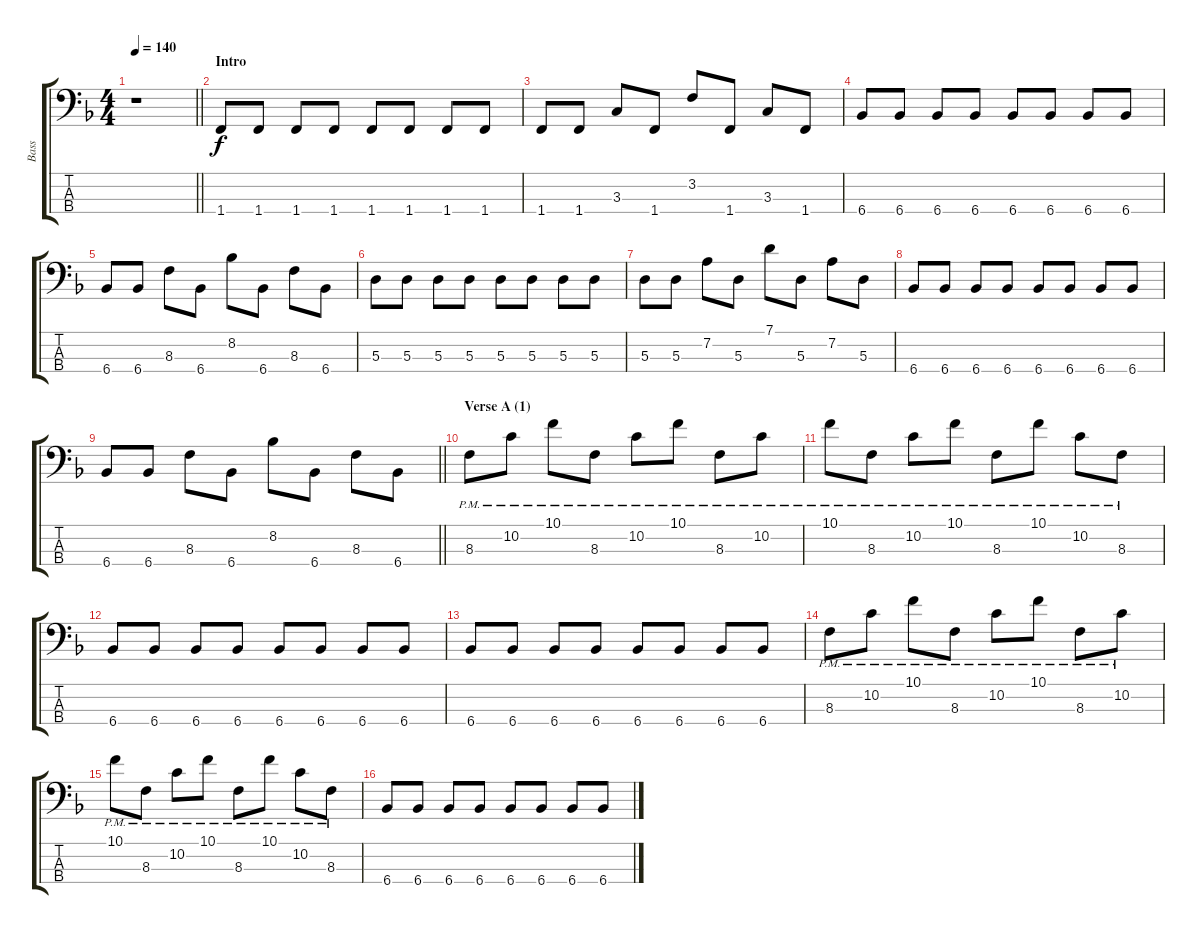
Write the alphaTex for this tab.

\track ("Bass" "Bass") {instrument electricbasspick}
\staff {score tabs}
\tuning (G2 D2 A1 E1) {hide}
\ts (4 4)
\tempo 140
\clef f4
\barLineRight lightlight
\ks f
r.1{dy f instrument electricbasspick} |
\section ("" "Intro")
1.4.8 1.4.8 1.4.8 1.4.8 1.4.8 1.4.8 1.4.8 1.4.8 |
1.4.8 1.4.8 3.3.8 1.4.8 3.2.8 1.4.8 3.3.8 1.4.8 |
6.4.8 6.4.8 6.4.8 6.4.8 6.4.8 6.4.8 6.4.8 6.4.8 |
6.4.8 6.4.8 8.3.8 6.4.8 8.2.8 6.4.8 8.3.8 6.4.8 |
5.3.8 5.3.8 5.3.8 5.3.8 5.3.8 5.3.8 5.3.8 5.3.8 |
5.3.8 5.3.8 7.2.8 5.3.8 7.1.8 5.3.8 7.2.8 5.3.8 |
6.4.8 6.4.8 6.4.8 6.4.8 6.4.8 6.4.8 6.4.8 6.4.8 |
\barLineRight lightlight
6.4.8 6.4.8 8.3.8 6.4.8 8.2.8 6.4.8 8.3.8 6.4.8 |
\section ("" "Verse A (1)")
8.3{pm}.8 10.2{pm}.8 10.1{pm}.8 8.3{pm}.8 10.2{pm}.8 10.1{pm}.8 8.3{pm}.8 10.2{pm}.8 |
10.1{pm}.8 8.3{pm}.8 10.2{pm}.8 10.1{pm}.8 8.3{pm}.8 10.1{pm}.8 10.2{pm}.8 8.3{pm}.8 |
6.4.8 6.4.8 6.4.8 6.4.8 6.4.8 6.4.8 6.4.8 6.4.8 |
6.4.8 6.4.8 6.4.8 6.4.8 6.4.8 6.4.8 6.4.8 6.4.8 |
8.3{pm}.8 10.2{pm}.8 10.1{pm}.8 8.3{pm}.8 10.2{pm}.8 10.1{pm}.8 8.3{pm}.8 10.2{pm}.8 |
10.1{pm}.8 8.3{pm}.8 10.2{pm}.8 10.1{pm}.8 8.3{pm}.8 10.1{pm}.8 10.2{pm}.8 8.3{pm}.8 |
6.4.8 6.4.8 6.4.8 6.4.8 6.4.8 6.4.8 6.4.8 6.4.8
